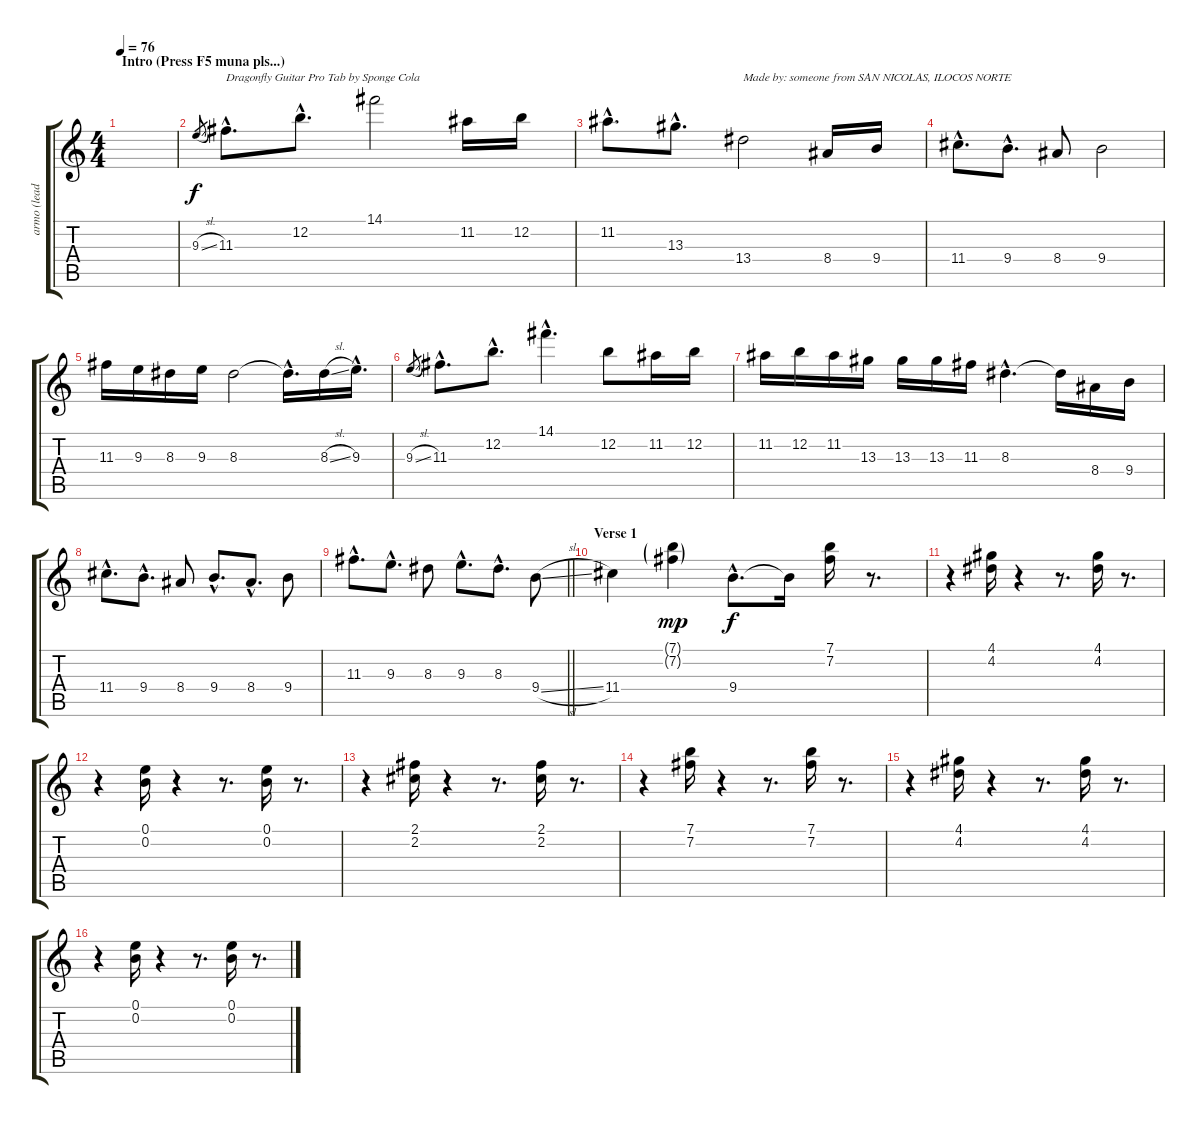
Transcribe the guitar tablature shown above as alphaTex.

\track ("armo (lead)" "armo (lead") {instrument distortionguitar}
\staff {score tabs}
\tuning (E4 B3 G3 D3 A2 E2) {hide}
\ts (4 4)
\section ("" "Intro (Press F5 muna pls...)")
\tempo 76
\clef g2
\ks c
|
9.3{sl}.8{gr} 11.3{hac}.8{d txt "Dragonfly Guitar Pro Tab by Sponge Cola"} 12.2{hac}.8{d} 14.1.2 11.2.16 12.2.16 |
11.2{hac}.8{d} 13.3{hac}.8{d} 13.4.2{txt "Made by: someone from SAN NICOLAS, ILOCOS NORTE"} 8.4.16 9.4.16 |
11.4{hac}.8{d} 9.4{hac}.8{d} 8.4.8 9.4.2 |
11.3.16 9.3.16 8.3.16 9.3.16 8.3.2 8.3{hac t}.16{d} 8.3{sl}.16 9.3{hac}.16{d} |
9.3{sl}.8{gr} 11.3{hac}.8{d} 12.2{hac}.8{d} 14.1{hac}.4{d} 12.2.8 11.2.16 12.2.16 |
11.2.16 12.2.16 11.2.16 13.3.16 13.3.16 13.3.16 11.3.16 8.3{hac}.4{d} 8.3{t}.16 8.4.16 9.4.16 |
11.4{hac}.8{d} 9.4{hac}.8{d} 8.4.8 9.4{hac}.8{d} 8.4{hac}.8{d} 9.4.8 |
\barLineRight lightlight
11.3{hac}.8{d} 9.3{hac}.8{d} 8.3.8 9.3{hac}.8{d} 8.3{hac}.8{d} 9.4{sl}.8 |
\section ("" "Verse 1")
11.4.4{volume 4} (7.1{g} 7.2{g}).4{dy mp} 9.4{hac}.8{d dy f} 9.4{t}.16 (7.1 7.2).16{volume 7 instrument distortionguitar} r.8{d} |
r.4 (4.1 4.2).16 r.4 r.8{d} (4.1 4.2).16 r.8{d} |
r.4 (0.1 0.2).16 r.4 r.8{d} (0.1 0.2).16 r.8{d} |
r.4 (2.1 2.2).16 r.4 r.8{d} (2.1 2.2).16 r.8{d} |
r.4 (7.1 7.2).16 r.4 r.8{d} (7.1 7.2).16 r.8{d} |
r.4 (4.1 4.2).16 r.4 r.8{d} (4.1 4.2).16 r.8{d} |
r.4 (0.1 0.2).16 r.4 r.8{d} (0.1 0.2).16 r.8{d}
